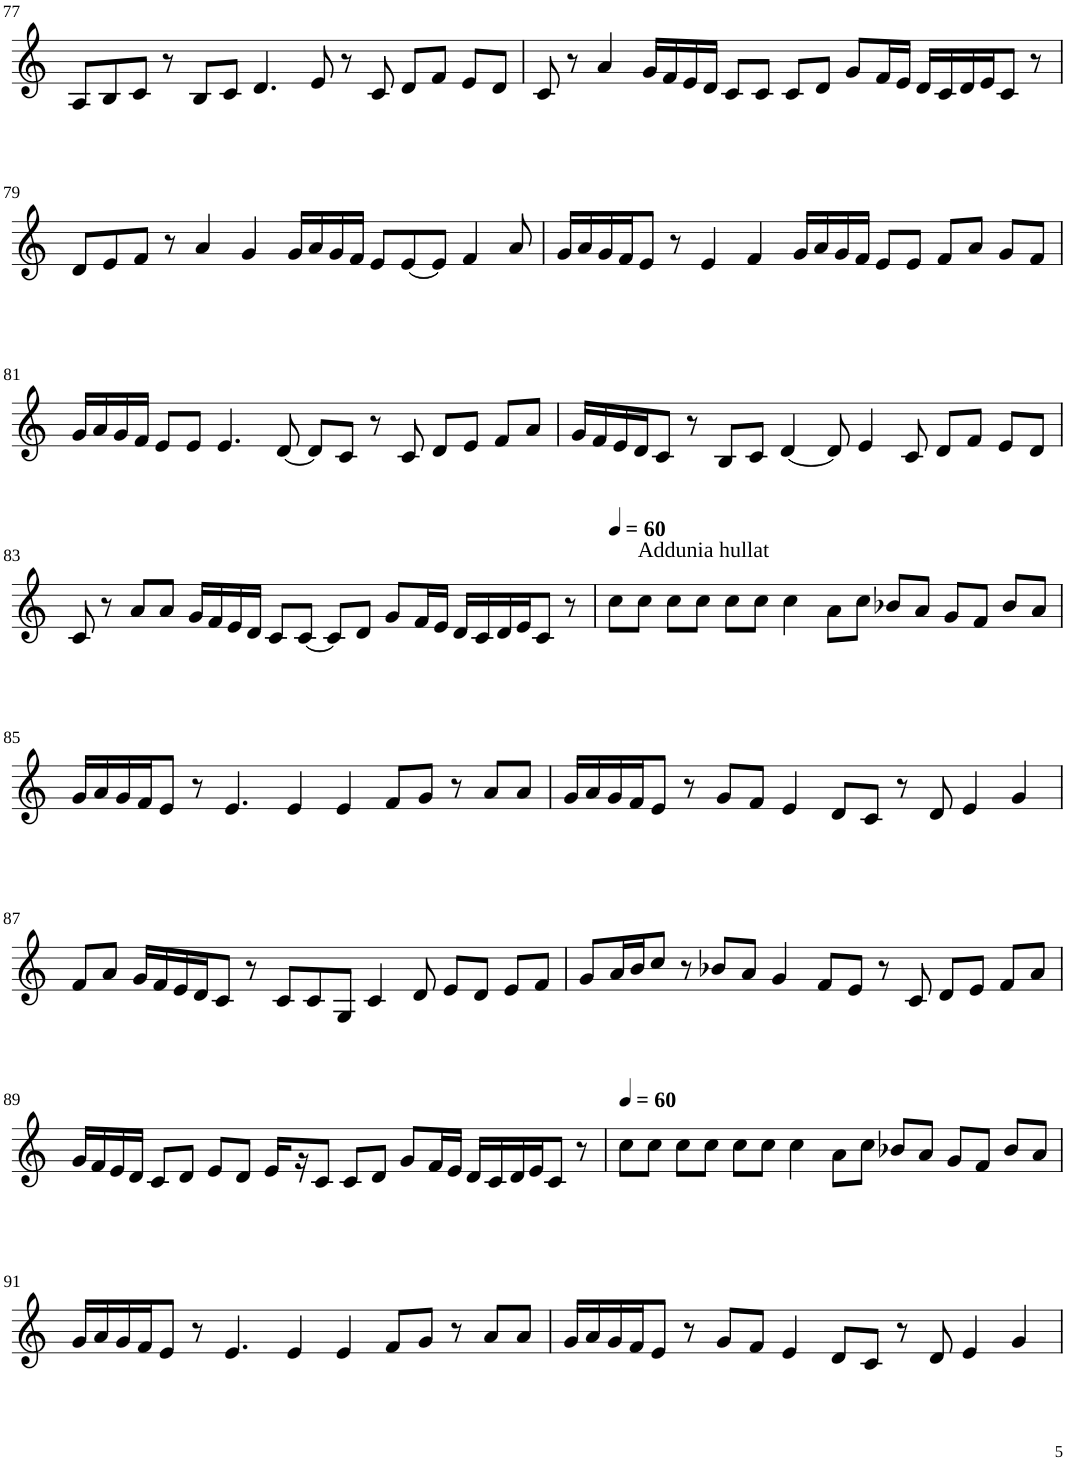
**kern
*part1
*staff1
*I"Violin
!!LO:PB:g=z
*clefG2
*k[]
*M8/4
=77
8A/L
8B/
8c/J
8r
8B/L
8c/J
4.d/
8e/
8r
8c/
8d/L
8f/J
8e/L
8d/J
=78
8c/
8r
4a/
16g/LL
16f/
16e/
16d/JJ
8c/L
8c/J
8c/L
8d/J
8g/L
16f/L
16e/JJ
16d/LL
16c/
16d/
16e/J
8c/J
8r
!!LO:LB:g=z
=79
8d/L
8e/
8f/J
8r
4a/
4g/
16g/LL
16a/
16g/
16f/JJ
8e/L
[8e/
8e/J]
4f/
8a/
=80
16g/LL
16a/
16g/
16f/J
8e/J
8r
4e/
4f/
16g/LL
16a/
16g/
16f/JJ
8e/L
8e/J
8f/L
8a/J
8g/L
8f/J
!!LO:LB:g=z
=81
16g/LL
16a/
16g/
16f/JJ
8e/L
8e/J
4.e/
[8d/
8d/L]
8c/J
8r
8c/
8d/L
8e/J
8f/L
8a/J
=82
16g/LL
16f/
16e/
16d/J
8c/J
8r
8B/L
8c/J
[4d/
8d/]
4e/
8c/
8d/L
8f/J
8e/L
8d/J
!!LO:LB:g=z
=83
8c/
8r
8a/L
8a/J
16g/LL
16f/
16e/
16d/JJ
8c/L
[8c/J
8c/L]
8d/J
8g/L
16f/L
16e/JJ
16d/LL
16c/
16d/
16e/J
8c/J
8r
=84
*MM60
8cc\L
!LO:TX:a:t=Addunia hullat
8cc\J
8cc\L
8cc\J
8cc\L
8cc\J
4cc\
8a\L
8cc\J
8b-X/L
8a/J
8g/L
8f/J
8b-/L
8a/J
!!LO:LB:g=z
=85
16g/LL
16a/
16g/
16f/J
8e/J
8r
4.e/
4e/
4e/
8f/L
8g/J
8r
8a/L
8a/J
=86
16g/LL
16a/
16g/
16f/J
8e/J
8r
8g/L
8f/J
4e/
8d/L
8c/J
8r
8d/
4e/
4g/
!!LO:LB:g=z
=87
8f/L
8a/J
16g/LL
16f/
16e/
16d/J
8c/J
8r
8c/L
8c/
8G/J
4c/
8d/
8e/L
8d/J
8e/L
8f/J
=88
8g/L
16a/L
16b/J
8cc/J
8r
8b-X/L
8a/J
4g/
8f/L
8e/J
8r
8c/
8d/L
8e/J
8f/L
8a/J
!!LO:LB:g=z
=89
16g/LL
16f/
16e/
16d/JJ
8c/L
8d/J
8e/L
8d/J
16e/LL
16r
8c/J
8c/L
8d/J
8g/L
16f/L
16e/JJ
16d/LL
16c/
16d/
16e/J
8c/J
8r
=90
*MM60
8cc\L
8cc\J
8cc\L
8cc\J
8cc\L
8cc\J
4cc\
8a\L
8cc\J
8b-X/L
8a/J
8g/L
8f/J
8b-/L
8a/J
!!LO:LB:g=z
=91
16g/LL
16a/
16g/
16f/J
8e/J
8r
4.e/
4e/
4e/
8f/L
8g/J
8r
8a/L
8a/J
=92
16g/LL
16a/
16g/
16f/J
8e/J
8r
8g/L
8f/J
4e/
8d/L
8c/J
8r
8d/
4e/
4g/
=
*-
